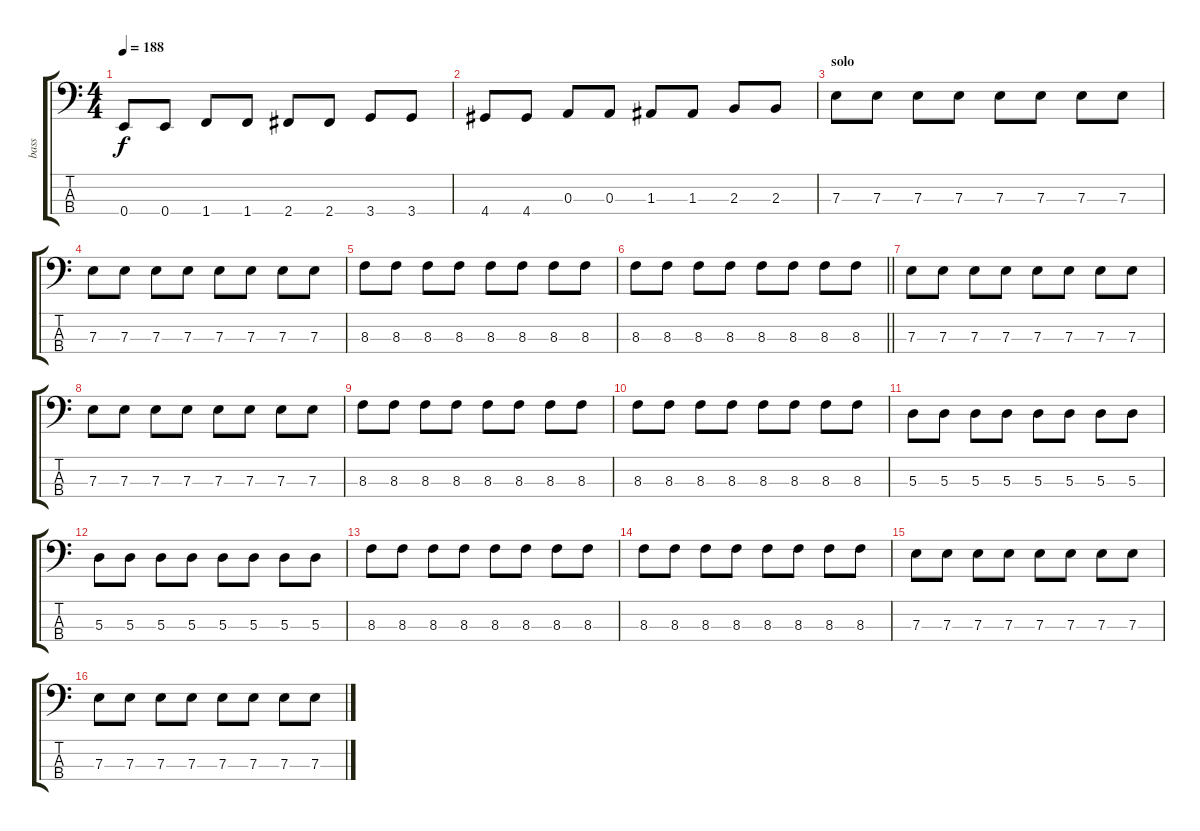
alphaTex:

\track ("bass" "bass") {instrument electricbasspick}
\staff {score tabs}
\tuning (G2 D2 A1 E1) {hide}
\ts (4 4)
\tempo 188
\clef f4
\ks c
0.4.8{dy f} 0.4.8 1.4.8 1.4.8 2.4.8 2.4.8 3.4.8 3.4.8 |
4.4.8 4.4.8 0.3.8 0.3.8 1.3.8 1.3.8 2.3.8 2.3.8 |
\section ("" "solo")
7.3.8 7.3.8 7.3.8 7.3.8 7.3.8 7.3.8 7.3.8 7.3.8 |
7.3.8 7.3.8 7.3.8 7.3.8 7.3.8 7.3.8 7.3.8 7.3.8 |
8.3.8 8.3.8 8.3.8 8.3.8 8.3.8 8.3.8 8.3.8 8.3.8 |
\barLineRight lightlight
8.3.8 8.3.8 8.3.8 8.3.8 8.3.8 8.3.8 8.3.8 8.3.8 |
7.3.8 7.3.8 7.3.8 7.3.8 7.3.8 7.3.8 7.3.8 7.3.8 |
7.3.8 7.3.8 7.3.8 7.3.8 7.3.8 7.3.8 7.3.8 7.3.8 |
8.3.8 8.3.8 8.3.8 8.3.8 8.3.8 8.3.8 8.3.8 8.3.8 |
8.3.8 8.3.8 8.3.8 8.3.8 8.3.8 8.3.8 8.3.8 8.3.8 |
5.3.8 5.3.8 5.3.8 5.3.8 5.3.8 5.3.8 5.3.8 5.3.8 |
5.3.8 5.3.8 5.3.8 5.3.8 5.3.8 5.3.8 5.3.8 5.3.8 |
8.3.8 8.3.8 8.3.8 8.3.8 8.3.8 8.3.8 8.3.8 8.3.8 |
8.3.8 8.3.8 8.3.8 8.3.8 8.3.8 8.3.8 8.3.8 8.3.8 |
7.3.8 7.3.8 7.3.8 7.3.8 7.3.8 7.3.8 7.3.8 7.3.8 |
7.3.8 7.3.8 7.3.8 7.3.8 7.3.8 7.3.8 7.3.8 7.3.8
